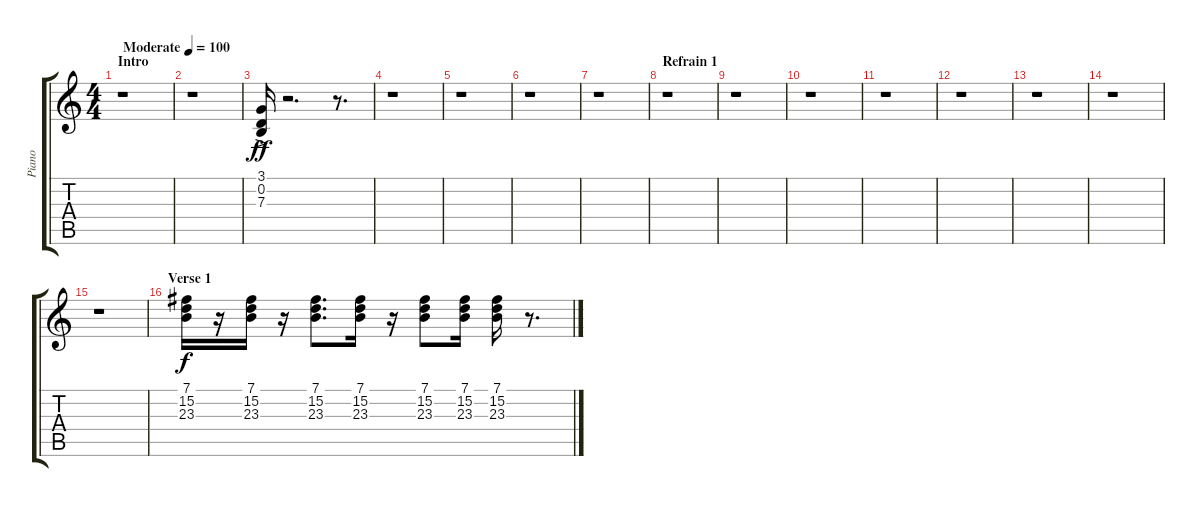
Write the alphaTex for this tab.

\track ("Piano" "Piano") {instrument acousticgrandpiano}
\staff {score tabs}
\tuning (E4 B3 G3 D3 A2 E2) {hide}
\ts (4 4)
\section ("" "Intro")
\tempo (100 "Moderate")
\clef g2
\ks c
r.1{dy ff instrument acousticgrandpiano} |
r.1 |
(3.1{ac} 0.2{ac} 7.3{ac}).16 r.2{d} r.8{d} |
r.1 |
r.1 |
r.1 |
r.1 |
\section ("" "Refrain 1")
r.1 |
r.1 |
r.1 |
r.1 |
r.1 |
r.1 |
r.1 |
r.1 |
\section ("" "Verse 1")
(7.1 15.2 23.3).16{dy f} r.16 (7.1 15.2 23.3).16 r.16 (7.1 15.2 23.3).8{d} (7.1 15.2 23.3).16 r.16 (7.1 15.2 23.3).8 (7.1 15.2 23.3).16 (7.1 15.2 23.3).16 r.8{d}
